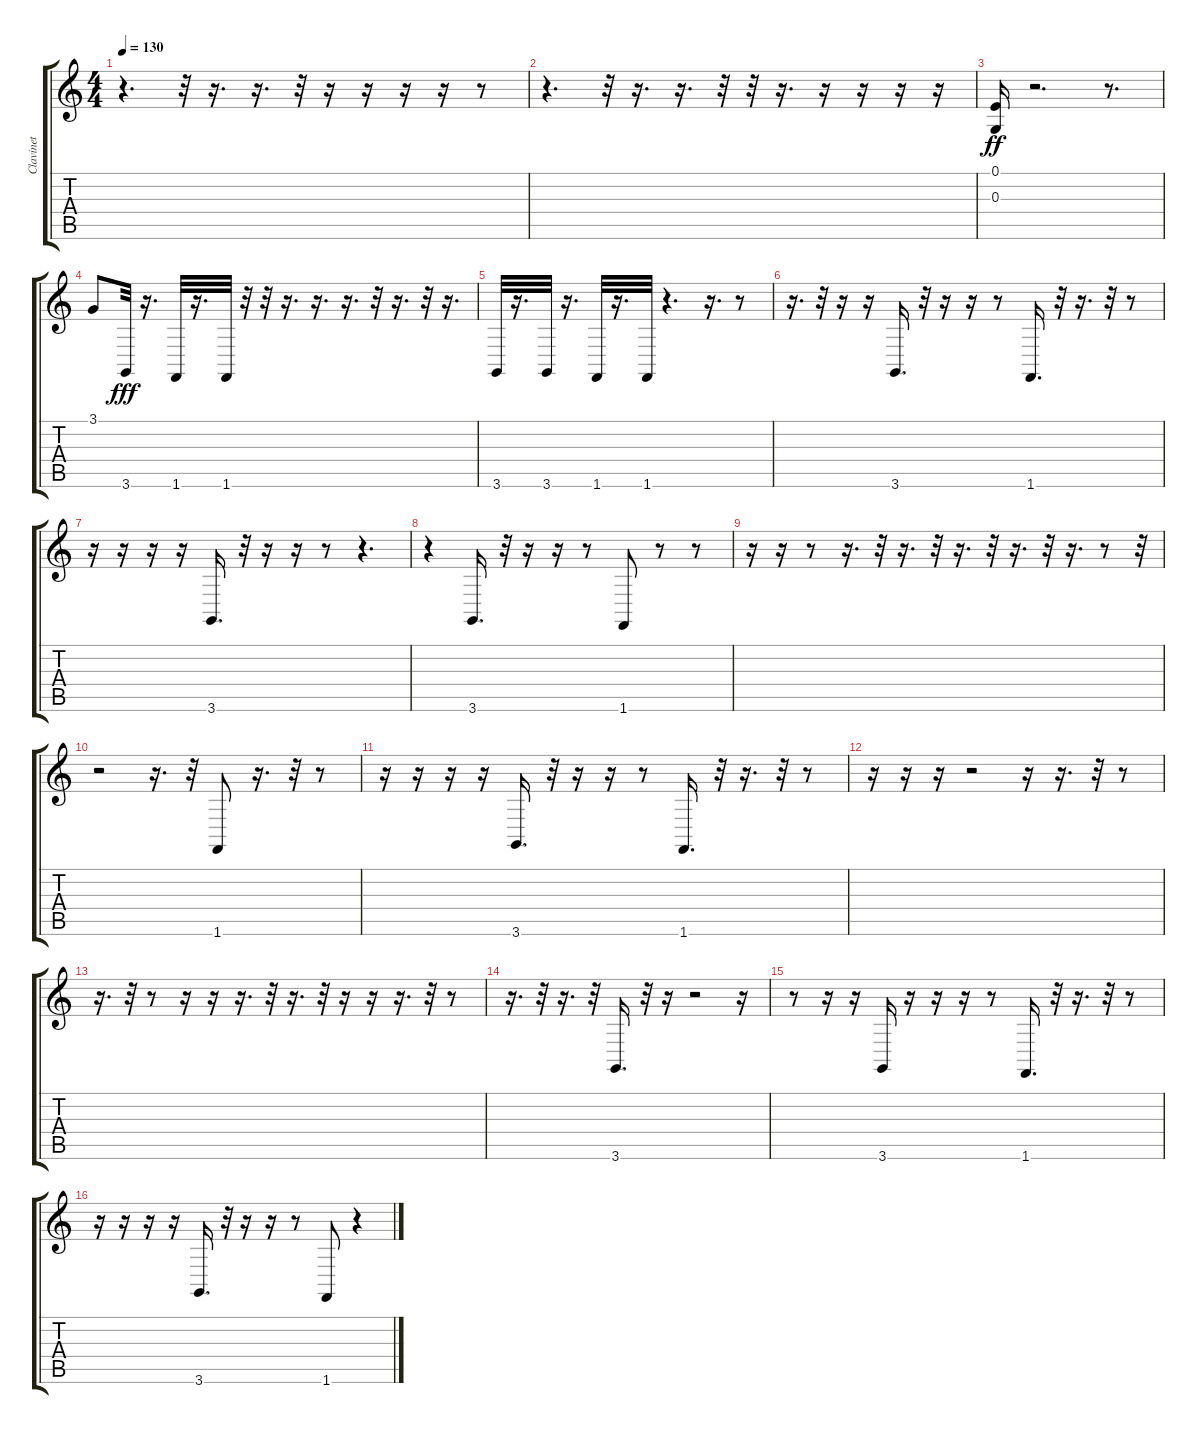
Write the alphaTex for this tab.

\track ("Clavinet            " "Clavinet  ") {instrument clavinet}
\staff {score tabs}
\tuning (E4 B3 G3 D3 A2 E2) {hide}
\ts (4 4)
\tempo 130
\clef g2
\ks c
r.4{d dy fff} r.32 r.16{d} r.16{d} r.32 r.16 r.16 r.16 r.16 r.8 |
r.4{d} r.32 r.16{d} r.16{d} r.32 r.32 r.16{d} r.16 r.16 r.16 r.16 |
(0.1 0.3).16{dy ff} r.2{d} r.8{d} |
3.1.8 3.6.32{dy fff} r.16{d} 1.6.32 r.16{d} 1.6.32 r.32 r.32 r.16{d} r.16{d} r.16{d} r.32 r.16{d} r.32 r.16{d} |
3.6.32 r.16{d} 3.6.32 r.16{d} 1.6.32 r.16{d} 1.6.32 r.4{d} r.16{d} r.8 |
r.16{d} r.32 r.16 r.16 3.6.16{d} r.32 r.16 r.16 r.8 1.6.16{d} r.32 r.16{d} r.32 r.8 |
r.16 r.16 r.16 r.16 3.6.16{d} r.32 r.16 r.16 r.8 r.4{d} |
r.4 3.6.16{d} r.32 r.16 r.16 r.8 1.6.8 r.8 r.8 |
r.16 r.16 r.8 r.16{d} r.32 r.16{d} r.32 r.16{d} r.32 r.16{d} r.32 r.16{d} r.8 r.32 |
r.2 r.16{d} r.32 1.6.8 r.16{d} r.32 r.8 |
r.16 r.16 r.16 r.16 3.6.16{d} r.32 r.16 r.16 r.8 1.6.16{d} r.32 r.16{d} r.32 r.8 |
r.16 r.16 r.16 r.2 r.16 r.16{d} r.32 r.8 |
r.16{d} r.32 r.8 r.16 r.16 r.16{d} r.32 r.16{d} r.32 r.16 r.16 r.16{d} r.32 r.8 |
r.16{d} r.32 r.16{d} r.32 3.6.16{d} r.32 r.16 r.2 r.16 |
r.8 r.16 r.16 3.6.16 r.16 r.16 r.16 r.8 1.6.16{d} r.32 r.16{d} r.32 r.8 |
r.16 r.16 r.16 r.16 3.6.16{d} r.32 r.16 r.16 r.8 1.6.8 r.4
